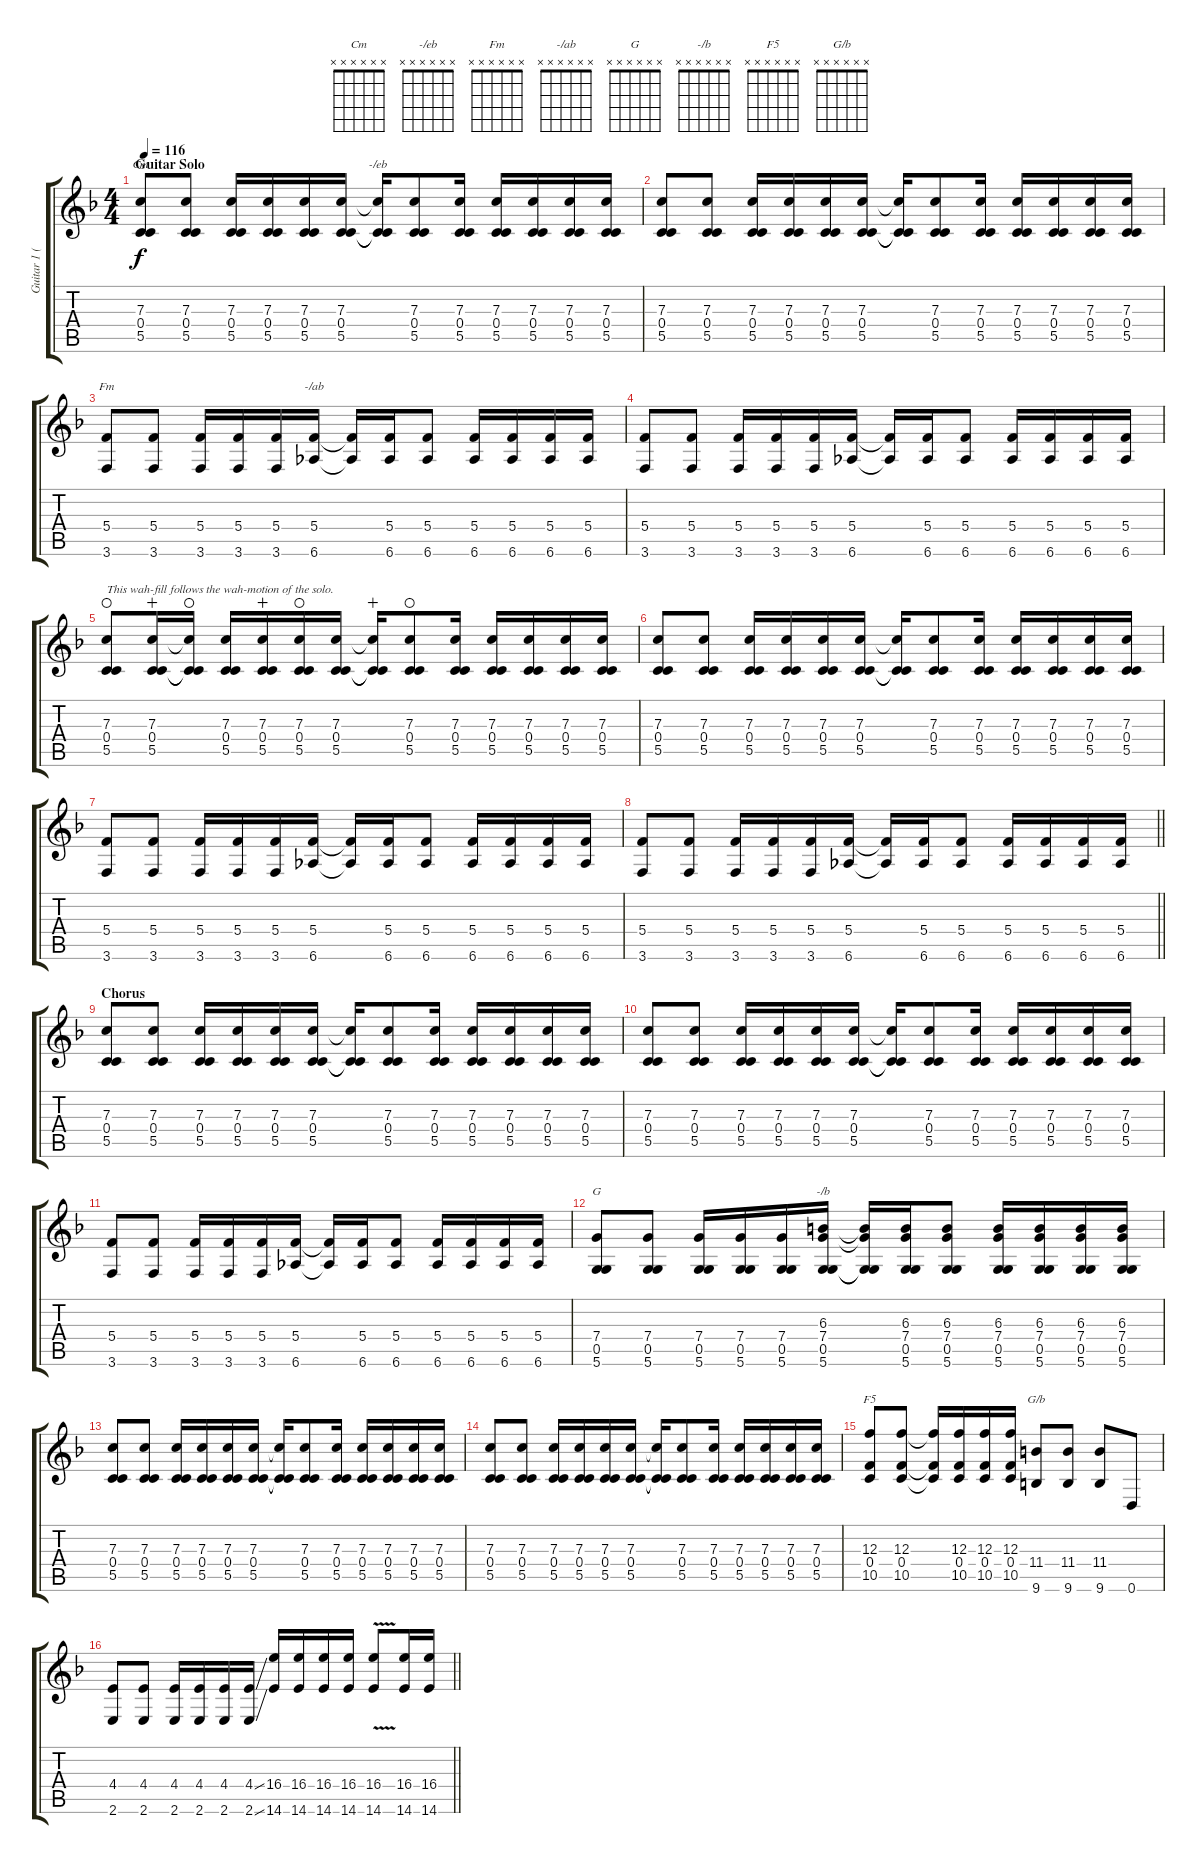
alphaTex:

\track ("Guitar 1 (left side)" "Guitar 1 (") {instrument overdrivenguitar}
\staff {score tabs}
\tuning (D4 A3 F3 C3 G2 D2) {hide}
\chord ("Cm" x x x x x x)
\chord ("-/eb" x x x x x x)
\chord ("Fm" x x x x x x)
\chord ("-/ab" x x x x x x)
\chord ("G" x x x x x x)
\chord ("-/b" x x x x x x)
\chord ("F5" x x x x x x)
\chord ("G/b" x x x x x x)
\ts (4 4)
\section ("" "Guitar Solo")
\tempo 116
\clef g2
\ks dminor
(7.3 0.4 5.5).8{ch "Cm" dy f} (7.3 0.4 5.5).8 (7.3 0.4 5.5).16 (7.3 0.4 5.5).16 (7.3 0.4 5.5).16 (7.3 0.4 5.5).16 (7.3{t} 0.4{t} 5.5{t}).16{ch "-/eb"} (7.3 0.4 5.5).8 (7.3 0.4 5.5).16 (7.3 0.4 5.5).16 (7.3 0.4 5.5).16 (7.3 0.4 5.5).16 (7.3 0.4 5.5).16 |
(7.3 0.4 5.5).8 (7.3 0.4 5.5).8 (7.3 0.4 5.5).16 (7.3 0.4 5.5).16 (7.3 0.4 5.5).16 (7.3 0.4 5.5).16 (7.3{t} 0.4{t} 5.5{t}).16 (7.3 0.4 5.5).8 (7.3 0.4 5.5).16 (7.3 0.4 5.5).16 (7.3 0.4 5.5).16 (7.3 0.4 5.5).16 (7.3 0.4 5.5).16 |
(5.4 3.6).8{ch "Fm"} (5.4 3.6).8 (5.4 3.6).16 (5.4 3.6).16 (5.4 3.6).16 (5.4 6.6).16{ch "-/ab"} (5.4{t} 6.6{t}).16 (5.4 6.6).16 (5.4 6.6).8 (5.4 6.6).16 (5.4 6.6).16 (5.4 6.6).16 (5.4 6.6).16 |
(5.4 3.6).8 (5.4 3.6).8 (5.4 3.6).16 (5.4 3.6).16 (5.4 3.6).16 (5.4 6.6).16 (5.4{t} 6.6{t}).16 (5.4 6.6).16 (5.4 6.6).8 (5.4 6.6).16 (5.4 6.6).16 (5.4 6.6).16 (5.4 6.6).16 |
(7.3 0.4 5.5).8{txt "This wah-fill follows the wah-motion of the solo." waho} (7.3 0.4 5.5).16{wahc} (7.3{t} 0.4{t} 5.5{t}).16{waho} (7.3 0.4 5.5).16 (7.3 0.4 5.5).16{wahc} (7.3 0.4 5.5).16{waho} (7.3 0.4 5.5).16 (7.3{t} 0.4{t} 5.5{t}).16{wahc} (7.3 0.4 5.5).8{waho} (7.3 0.4 5.5).16 (7.3 0.4 5.5).16 (7.3 0.4 5.5).16 (7.3 0.4 5.5).16 (7.3 0.4 5.5).16 |
(7.3 0.4 5.5).8 (7.3 0.4 5.5).8 (7.3 0.4 5.5).16 (7.3 0.4 5.5).16 (7.3 0.4 5.5).16 (7.3 0.4 5.5).16 (7.3{t} 0.4{t} 5.5{t}).16 (7.3 0.4 5.5).8 (7.3 0.4 5.5).16 (7.3 0.4 5.5).16 (7.3 0.4 5.5).16 (7.3 0.4 5.5).16 (7.3 0.4 5.5).16 |
(5.4 3.6).8 (5.4 3.6).8 (5.4 3.6).16 (5.4 3.6).16 (5.4 3.6).16 (5.4 6.6).16 (5.4{t} 6.6{t}).16 (5.4 6.6).16 (5.4 6.6).8 (5.4 6.6).16 (5.4 6.6).16 (5.4 6.6).16 (5.4 6.6).16 |
\barLineRight lightlight
(5.4 3.6).8 (5.4 3.6).8 (5.4 3.6).16 (5.4 3.6).16 (5.4 3.6).16 (5.4 6.6).16 (5.4{t} 6.6{t}).16 (5.4 6.6).16 (5.4 6.6).8 (5.4 6.6).16 (5.4 6.6).16 (5.4 6.6).16 (5.4 6.6).16 |
\section ("" "Chorus")
(7.3 0.4 5.5).8{balance 8} (7.3 0.4 5.5).8 (7.3 0.4 5.5).16 (7.3 0.4 5.5).16 (7.3 0.4 5.5).16 (7.3 0.4 5.5).16 (7.3{t} 0.4{t} 5.5{t}).16 (7.3 0.4 5.5).8 (7.3 0.4 5.5).16 (7.3 0.4 5.5).16 (7.3 0.4 5.5).16 (7.3 0.4 5.5).16 (7.3 0.4 5.5).16 |
(7.3 0.4 5.5).8 (7.3 0.4 5.5).8 (7.3 0.4 5.5).16 (7.3 0.4 5.5).16 (7.3 0.4 5.5).16 (7.3 0.4 5.5).16 (7.3{t} 0.4{t} 5.5{t}).16 (7.3 0.4 5.5).8 (7.3 0.4 5.5).16 (7.3 0.4 5.5).16 (7.3 0.4 5.5).16 (7.3 0.4 5.5).16 (7.3 0.4 5.5).16 |
(5.4 3.6).8 (5.4 3.6).8 (5.4 3.6).16 (5.4 3.6).16 (5.4 3.6).16 (5.4 6.6).16 (5.4{t} 6.6{t}).16 (5.4 6.6).16 (5.4 6.6).8 (5.4 6.6).16 (5.4 6.6).16 (5.4 6.6).16 (5.4 6.6).16 |
(7.4 0.5 5.6).8{ch "G"} (7.4 0.5 5.6).8 (7.4 0.5 5.6).16 (7.4 0.5 5.6).16 (7.4 0.5 5.6).16 (6.3 7.4 0.5 5.6).16{ch "-/b"} (6.3{t} 7.4{t} 0.5{t} 5.6{t}).16 (6.3 7.4 0.5 5.6).16 (6.3 7.4 0.5 5.6).8 (6.3 7.4 0.5 5.6).16 (6.3 7.4 0.5 5.6).16 (6.3 7.4 0.5 5.6).16 (6.3 7.4 0.5 5.6).16 |
(7.3 0.4 5.5).8 (7.3 0.4 5.5).8 (7.3 0.4 5.5).16 (7.3 0.4 5.5).16 (7.3 0.4 5.5).16 (7.3 0.4 5.5).16 (7.3{t} 0.4{t} 5.5{t}).16 (7.3 0.4 5.5).8 (7.3 0.4 5.5).16 (7.3 0.4 5.5).16 (7.3 0.4 5.5).16 (7.3 0.4 5.5).16 (7.3 0.4 5.5).16 |
(7.3 0.4 5.5).8 (7.3 0.4 5.5).8 (7.3 0.4 5.5).16 (7.3 0.4 5.5).16 (7.3 0.4 5.5).16 (7.3 0.4 5.5).16 (7.3{t} 0.4{t} 5.5{t}).16 (7.3 0.4 5.5).8 (7.3 0.4 5.5).16 (7.3 0.4 5.5).16 (7.3 0.4 5.5).16 (7.3 0.4 5.5).16 (7.3 0.4 5.5).16 |
(12.3 0.4 10.5).8{ch "F5"} (12.3 0.4 10.5).8 (12.3{t} 0.4{t} 10.5{t}).16 (12.3 0.4 10.5).16 (12.3 0.4 10.5).16 (12.3 0.4 10.5).16 (11.4 9.6).8{ch "G/b"} (11.4 9.6).8 (11.4 9.6).8 0.6.8 |
\barLineRight lightlight
(4.4 2.6).8 (4.4 2.6).8 (4.4 2.6).16 (4.4 2.6).16 (4.4 2.6).16 (4.4{ss} 2.6{ss}).16 (16.4 14.6).16 (16.4 14.6).16 (16.4 14.6).16 (16.4 14.6).16 (16.4{v} 14.6{v}).8 (16.4 14.6).16 (16.4 14.6).16
